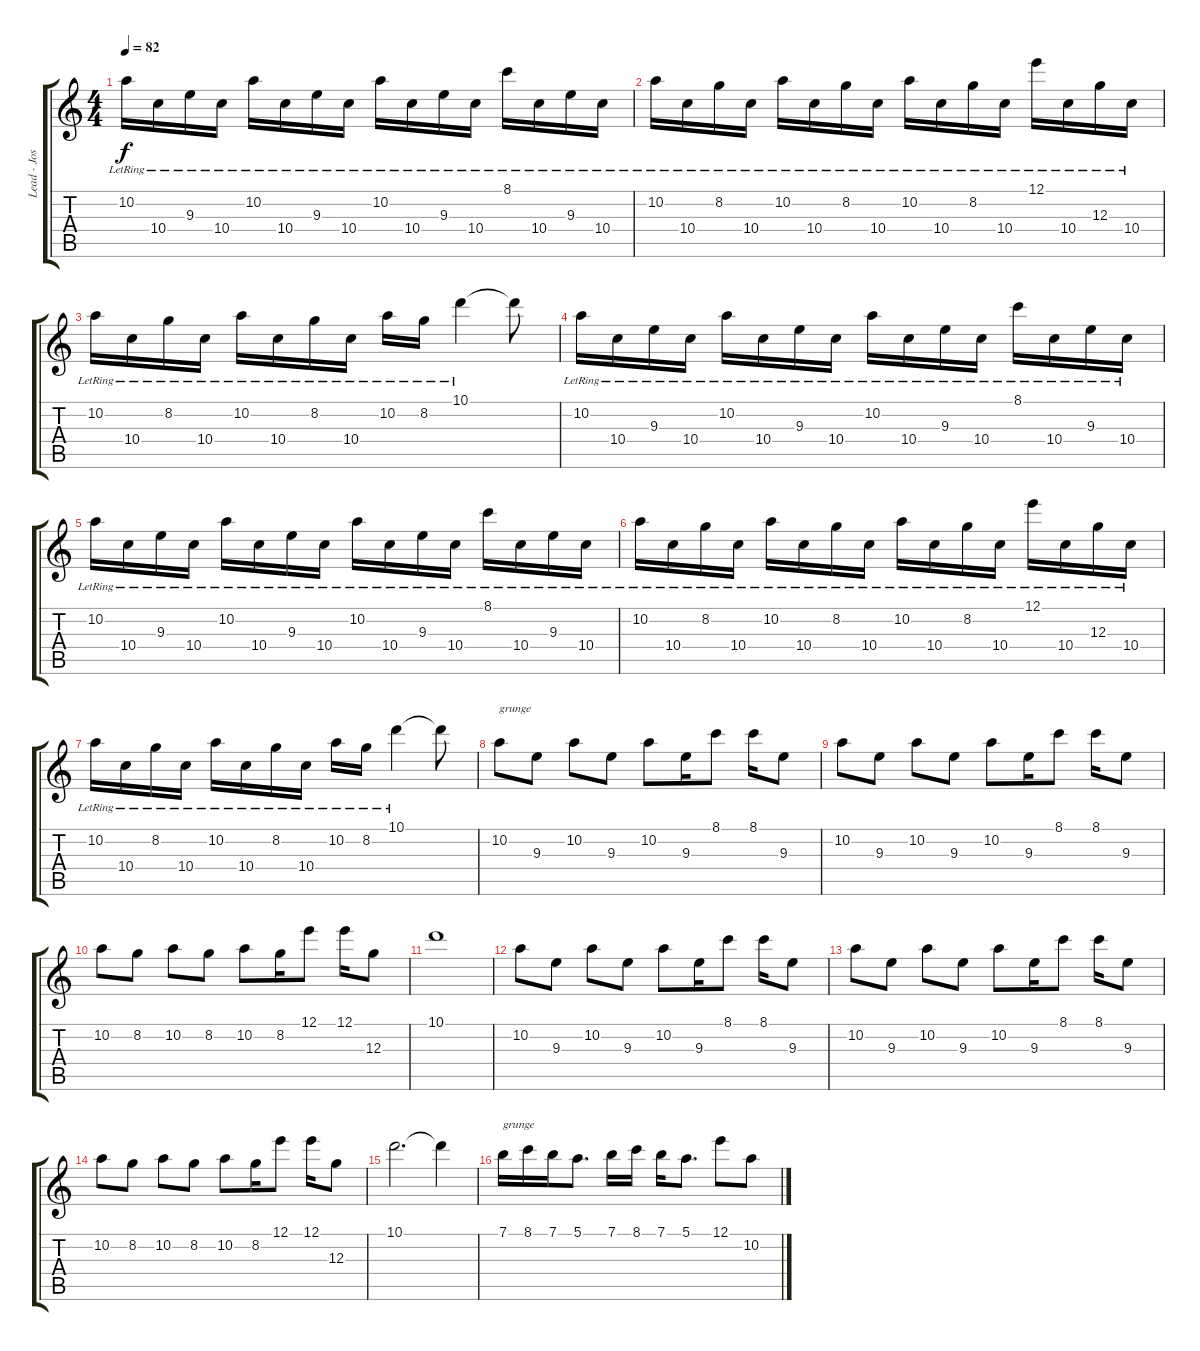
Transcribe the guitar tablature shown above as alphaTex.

\track ("Lead - Josh Farro" "Lead - Jos") {instrument electricguitarjazz}
\staff {score tabs}
\tuning (E4 B3 G3 D3 A2 D2) {hide}
\ts (4 4)
\tempo 82
\clef g2
\ks c
10.2{lr}.16{dy f} 10.4{lr}.16 9.3{lr}.16 10.4{lr}.16 10.2{lr}.16 10.4{lr}.16 9.3{lr}.16 10.4{lr}.16 10.2{lr}.16 10.4{lr}.16 9.3{lr}.16 10.4{lr}.16 8.1{lr}.16 10.4{lr}.16 9.3{lr}.16 10.4{lr}.16 |
10.2{lr}.16 10.4{lr}.16 8.2{lr}.16 10.4{lr}.16 10.2{lr}.16 10.4{lr}.16 8.2{lr}.16 10.4{lr}.16 10.2{lr}.16 10.4{lr}.16 8.2{lr}.16 10.4{lr}.16 12.1{lr}.16 10.4{lr}.16 12.3{lr}.16 10.4{lr}.16 |
10.2{lr}.16 10.4{lr}.16 8.2{lr}.16 10.4{lr}.16 10.2{lr}.16 10.4{lr}.16 8.2{lr}.16 10.4{lr}.16 10.2{lr}.16 8.2{lr}.16 10.1{lr}.4 10.1{t}.8 |
10.2{lr}.16 10.4{lr}.16 9.3{lr}.16 10.4{lr}.16 10.2{lr}.16 10.4{lr}.16 9.3{lr}.16 10.4{lr}.16 10.2{lr}.16 10.4{lr}.16 9.3{lr}.16 10.4{lr}.16 8.1{lr}.16 10.4{lr}.16 9.3{lr}.16 10.4{lr}.16 |
10.2{lr}.16 10.4{lr}.16 9.3{lr}.16 10.4{lr}.16 10.2{lr}.16 10.4{lr}.16 9.3{lr}.16 10.4{lr}.16 10.2{lr}.16 10.4{lr}.16 9.3{lr}.16 10.4{lr}.16 8.1{lr}.16 10.4{lr}.16 9.3{lr}.16 10.4{lr}.16 |
10.2{lr}.16 10.4{lr}.16 8.2{lr}.16 10.4{lr}.16 10.2{lr}.16 10.4{lr}.16 8.2{lr}.16 10.4{lr}.16 10.2{lr}.16 10.4{lr}.16 8.2{lr}.16 10.4{lr}.16 12.1{lr}.16 10.4{lr}.16 12.3{lr}.16 10.4{lr}.16 |
10.2{lr}.16 10.4{lr}.16 8.2{lr}.16 10.4{lr}.16 10.2{lr}.16 10.4{lr}.16 8.2{lr}.16 10.4{lr}.16 10.2{lr}.16 8.2{lr}.16 10.1{lr}.4 10.1{t}.8 |
10.2.8{txt "grunge" volume 13 instrument distortionguitar} 9.3.8 10.2.8 9.3.8 10.2.8 9.3.16 8.1.8 8.1.16 9.3.8 |
10.2.8 9.3.8 10.2.8 9.3.8 10.2.8 9.3.16 8.1.8 8.1.16 9.3.8 |
10.2.8 8.2.8 10.2.8 8.2.8 10.2.8 8.2.16 12.1.8 12.1.16 12.3.8 |
10.1.1 |
10.2.8 9.3.8 10.2.8 9.3.8 10.2.8 9.3.16 8.1.8 8.1.16 9.3.8 |
10.2.8 9.3.8 10.2.8 9.3.8 10.2.8 9.3.16 8.1.8 8.1.16 9.3.8 |
10.2.8 8.2.8 10.2.8 8.2.8 10.2.8 8.2.16 12.1.8 12.1.16 12.3.8 |
10.1.2{d} 10.1{t}.4 |
7.1.16{txt "grunge"} 8.1.16 7.1.16 5.1.8{d} 7.1.16 8.1.16 7.1.16 5.1.8{d} 12.1.8 10.2.8
